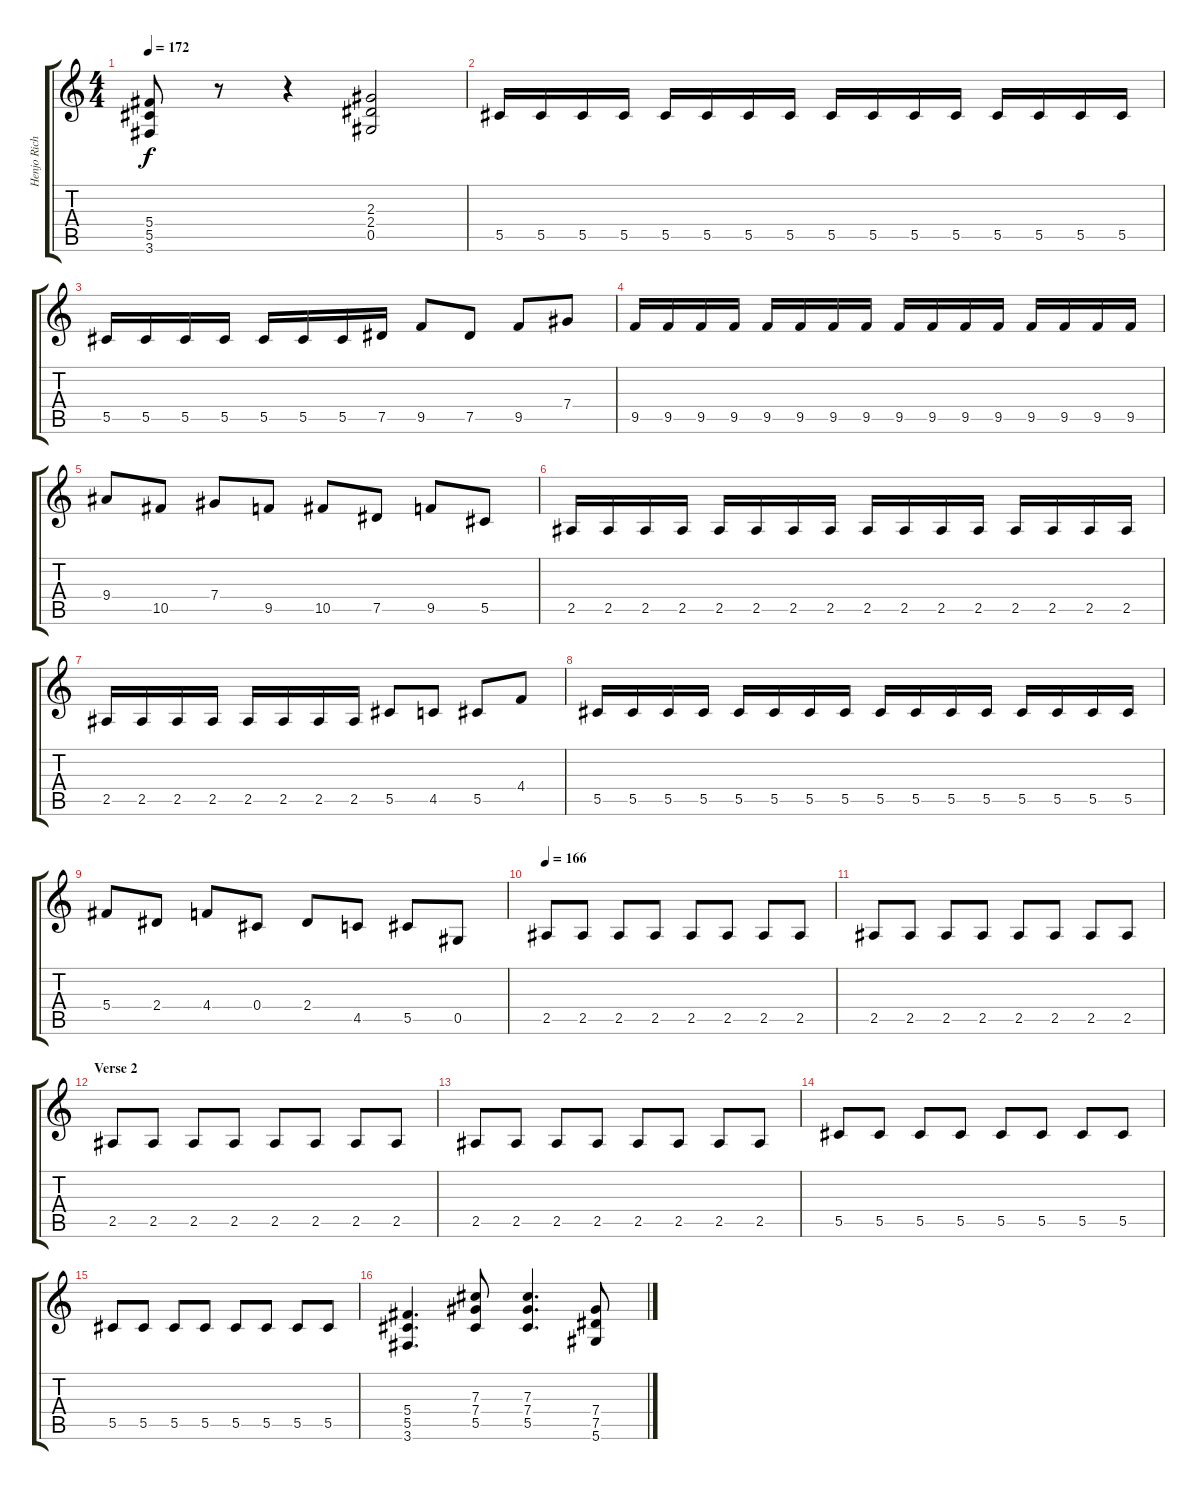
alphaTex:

\track ("Henjo Richter - Guitar" "Henjo Rich") {instrument overdrivenguitar}
\staff {score tabs}
\tuning (Eb4 Bb3 Gb3 Db3 Ab2 Eb2) {hide}
\ts (4 4)
\tempo 172
\clef g2
\ks c
(5.4 5.5 3.6).8{dy f} r.8 r.4 (2.3 2.4 0.5).2 |
5.5.16 5.5.16 5.5.16 5.5.16 5.5.16 5.5.16 5.5.16 5.5.16 5.5.16 5.5.16 5.5.16 5.5.16 5.5.16 5.5.16 5.5.16 5.5.16 |
5.5.16 5.5.16 5.5.16 5.5.16 5.5.16 5.5.16 5.5.16 7.5.16 9.5.8 7.5.8 9.5.8 7.4.8 |
9.5.16 9.5.16 9.5.16 9.5.16 9.5.16 9.5.16 9.5.16 9.5.16 9.5.16 9.5.16 9.5.16 9.5.16 9.5.16 9.5.16 9.5.16 9.5.16 |
9.4.8 10.5.8 7.4.8 9.5.8 10.5.8 7.5.8 9.5.8 5.5.8 |
2.5.16 2.5.16 2.5.16 2.5.16 2.5.16 2.5.16 2.5.16 2.5.16 2.5.16 2.5.16 2.5.16 2.5.16 2.5.16 2.5.16 2.5.16 2.5.16 |
2.5.16 2.5.16 2.5.16 2.5.16 2.5.16 2.5.16 2.5.16 2.5.16 5.5.8 4.5.8 5.5.8 4.4.8 |
5.5.16 5.5.16 5.5.16 5.5.16 5.5.16 5.5.16 5.5.16 5.5.16 5.5.16 5.5.16 5.5.16 5.5.16 5.5.16 5.5.16 5.5.16 5.5.16 |
5.4.8 2.4.8 4.4.8 0.4.8 2.4.8 4.5.8 5.5.8 0.5.8 |
\tempo 166
2.5.8 2.5.8 2.5.8 2.5.8 2.5.8 2.5.8 2.5.8 2.5.8 |
2.5.8 2.5.8 2.5.8 2.5.8 2.5.8 2.5.8 2.5.8 2.5.8 |
\section ("" "Verse 2")
2.5.8 2.5.8 2.5.8 2.5.8 2.5.8 2.5.8 2.5.8 2.5.8 |
2.5.8 2.5.8 2.5.8 2.5.8 2.5.8 2.5.8 2.5.8 2.5.8 |
5.5.8 5.5.8 5.5.8 5.5.8 5.5.8 5.5.8 5.5.8 5.5.8 |
5.5.8 5.5.8 5.5.8 5.5.8 5.5.8 5.5.8 5.5.8 5.5.8 |
(5.4 5.5 3.6).4{d} (7.3 7.4 5.5).8 (7.3 7.4 5.5).4{d} (7.4 7.5 5.6).8
